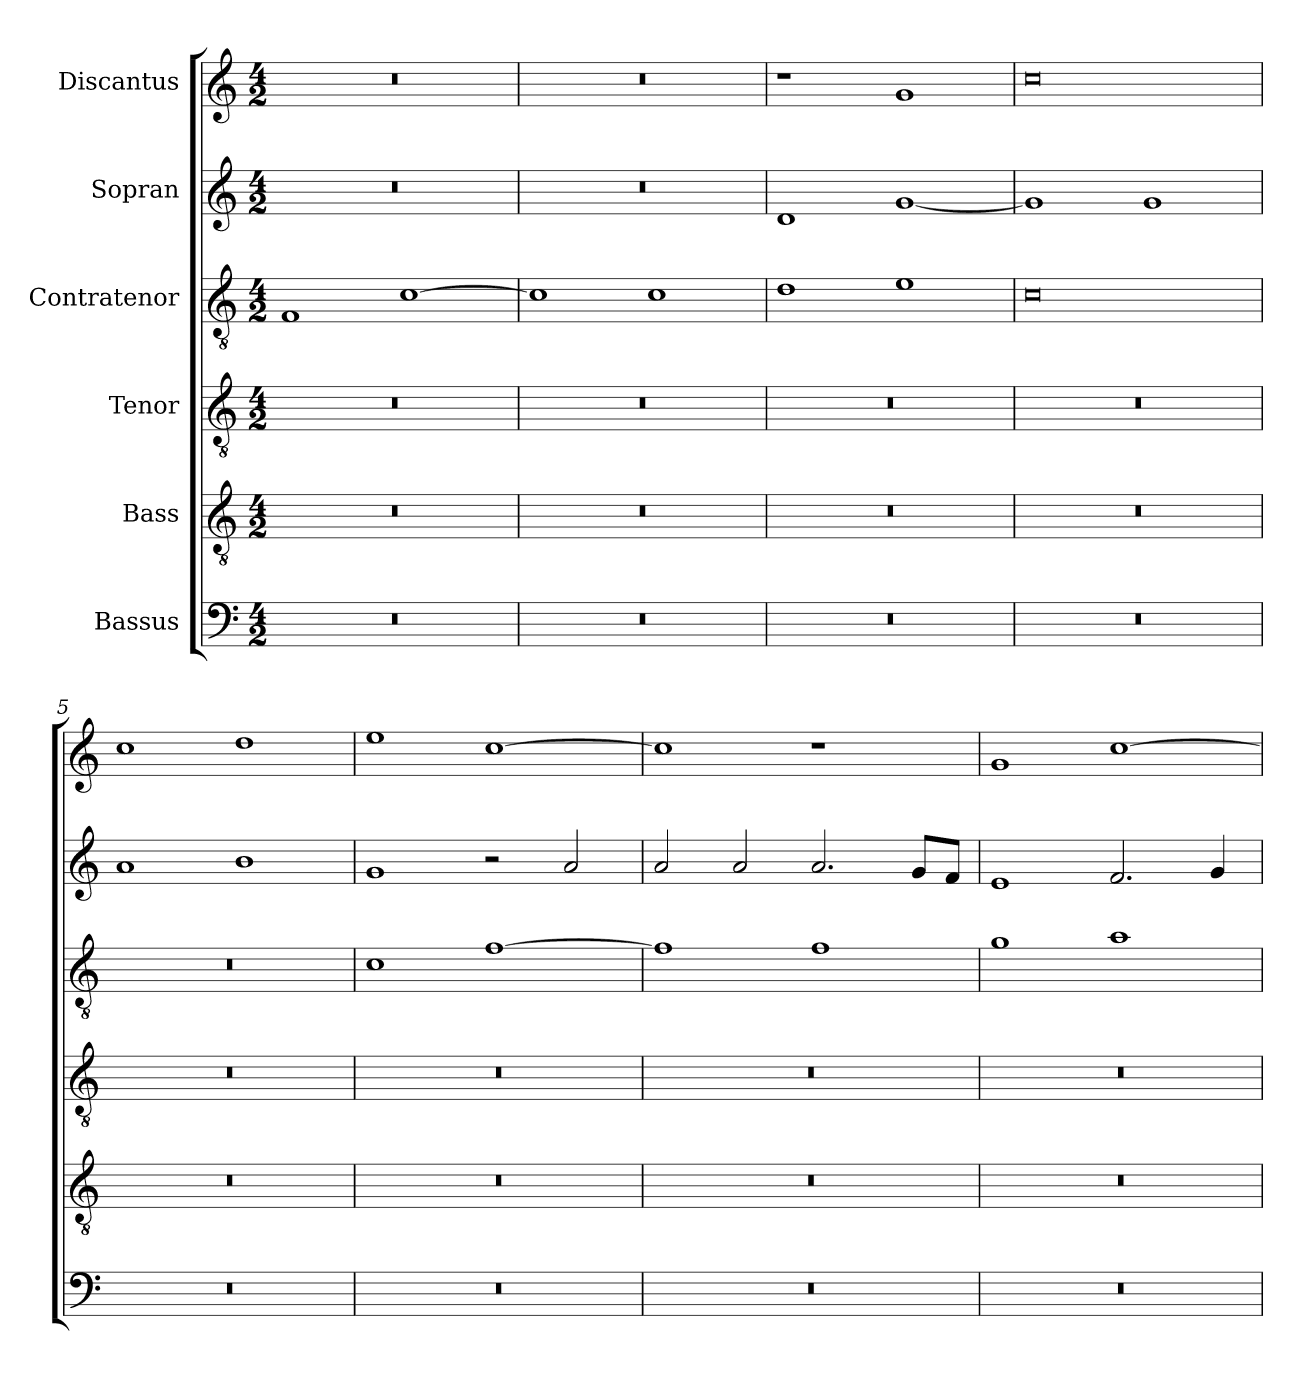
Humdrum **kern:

**kern	**kern	**kern	**kern	**kern	**kern
*part6	*part5	*part4	*part3	*part2	*part1
*staff6	*staff5	*staff4	*staff3	*staff2	*staff1
*I"Bassus	*I"Bass	*I"Tenor	*I"Contratenor	*I"Sopran	*I"Discantus
*clefF4	*clefGv2	*clefGv2	*clefGv2	*clefG2	*clefG2
*k[]	*k[]	*k[]	*k[]	*k[]	*k[]
*M4/2	*M4/2	*M4/2	*M4/2	*M4/2	*M4/2
=1	=1	=1	=1	=1	=1
0r	0r	0r	1F/	0r	0r
.	.	.	[1c\	.	.
=2	=2	=2	=2	=2	=2
0r	0r	0r	1c\]	0r	0r
.	.	.	1c\	.	.
=3	=3	=3	=3	=3	=3
0r	0r	0r	1d\	1d/	1r
.	.	.	1e\	[1g/	1g/
=4	=4	=4	=4	=4	=4
0r	0r	0r	0c\	1g/]	0cc\
.	.	.	.	1g/	.
=5	=5	=5	=5	=5	=5
0r	0r	0r	0r	1a/	1cc\
.	.	.	.	1b\	1dd\
=6	=6	=6	=6	=6	=6
0r	0r	0r	1c\	1g/	1ee\
.	.	.	[1f\	2r	[1cc\
.	.	.	.	2a/	.
=7	=7	=7	=7	=7	=7
0r	0r	0r	1f\]	2a/	1cc\]
.	.	.	.	2a/	.
.	.	.	1f\	2.a/	1r
.	.	.	.	8g/L	.
.	.	.	.	8f/J	.
=8	=8	=8	=8	=8	=8
0r	0r	0r	1g\	1e/	1g/
.	.	.	1a\	2.f/	[1cc\
.	.	.	.	4g/	.
=	=	=	=	=	=
*-	*-	*-	*-	*-	*-
